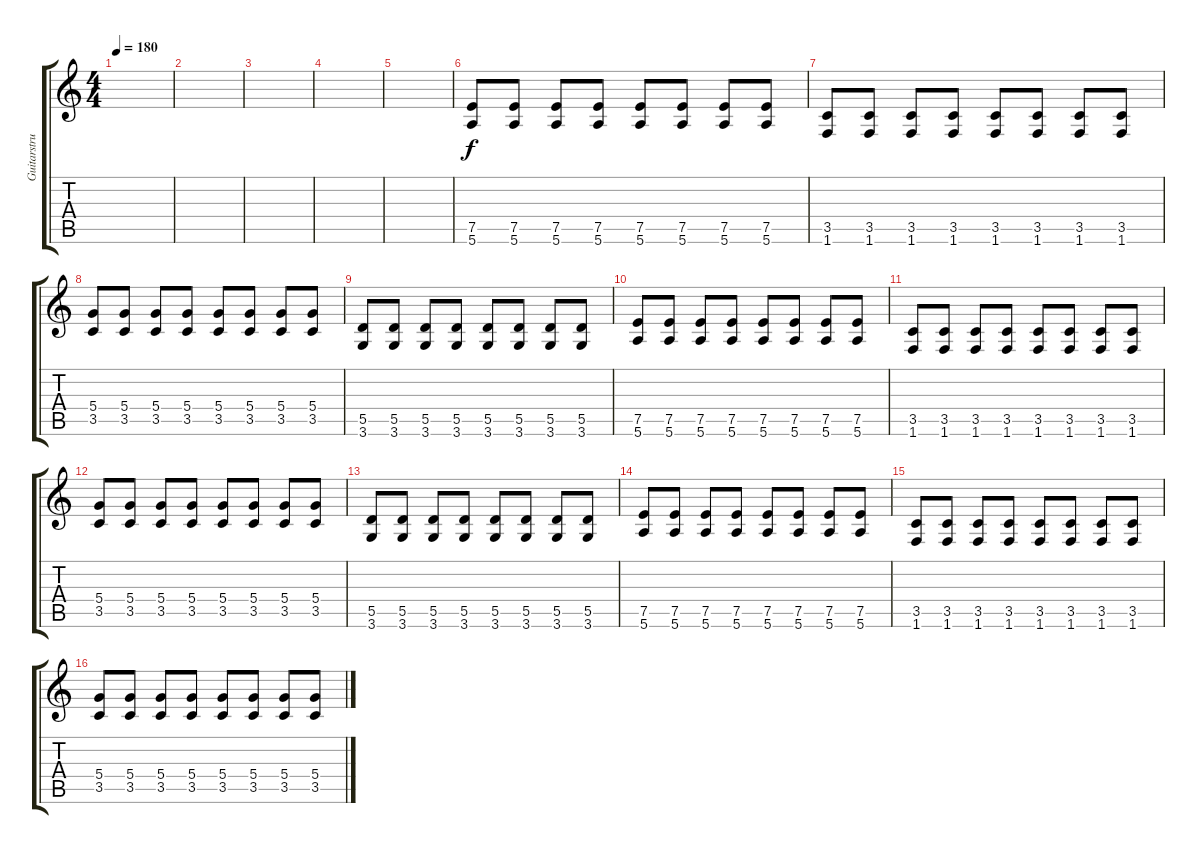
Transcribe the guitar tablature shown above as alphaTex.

\track ("Guitarstruki" "Guitarstru") {instrument distortionguitar}
\staff {score tabs}
\tuning (E4 B3 G3 D3 A2 E2) {hide}
\ts (4 4)
\tempo 180
\clef g2
\ks c
|
|
|
|
|
(7.5 5.6).8 (7.5 5.6).8 (7.5 5.6).8 (7.5 5.6).8 (7.5 5.6).8 (7.5 5.6).8 (7.5 5.6).8 (7.5 5.6).8 |
(3.5 1.6).8 (3.5 1.6).8 (3.5 1.6).8 (3.5 1.6).8 (3.5 1.6).8 (3.5 1.6).8 (3.5 1.6).8 (3.5 1.6).8 |
(5.4 3.5).8 (5.4 3.5).8 (5.4 3.5).8 (5.4 3.5).8 (5.4 3.5).8 (5.4 3.5).8 (5.4 3.5).8 (5.4 3.5).8 |
(5.5 3.6).8 (5.5 3.6).8 (5.5 3.6).8 (5.5 3.6).8 (5.5 3.6).8 (5.5 3.6).8 (5.5 3.6).8 (5.5 3.6).8 |
(7.5 5.6).8 (7.5 5.6).8 (7.5 5.6).8 (7.5 5.6).8 (7.5 5.6).8 (7.5 5.6).8 (7.5 5.6).8 (7.5 5.6).8 |
(3.5 1.6).8 (3.5 1.6).8 (3.5 1.6).8 (3.5 1.6).8 (3.5 1.6).8 (3.5 1.6).8 (3.5 1.6).8 (3.5 1.6).8 |
(5.4 3.5).8 (5.4 3.5).8 (5.4 3.5).8 (5.4 3.5).8 (5.4 3.5).8 (5.4 3.5).8 (5.4 3.5).8 (5.4 3.5).8 |
(5.5 3.6).8 (5.5 3.6).8 (5.5 3.6).8 (5.5 3.6).8 (5.5 3.6).8 (5.5 3.6).8 (5.5 3.6).8 (5.5 3.6).8 |
(7.5 5.6).8 (7.5 5.6).8 (7.5 5.6).8 (7.5 5.6).8 (7.5 5.6).8 (7.5 5.6).8 (7.5 5.6).8 (7.5 5.6).8 |
(3.5 1.6).8 (3.5 1.6).8 (3.5 1.6).8 (3.5 1.6).8 (3.5 1.6).8 (3.5 1.6).8 (3.5 1.6).8 (3.5 1.6).8 |
(5.4 3.5).8 (5.4 3.5).8 (5.4 3.5).8 (5.4 3.5).8 (5.4 3.5).8 (5.4 3.5).8 (5.4 3.5).8 (5.4 3.5).8
